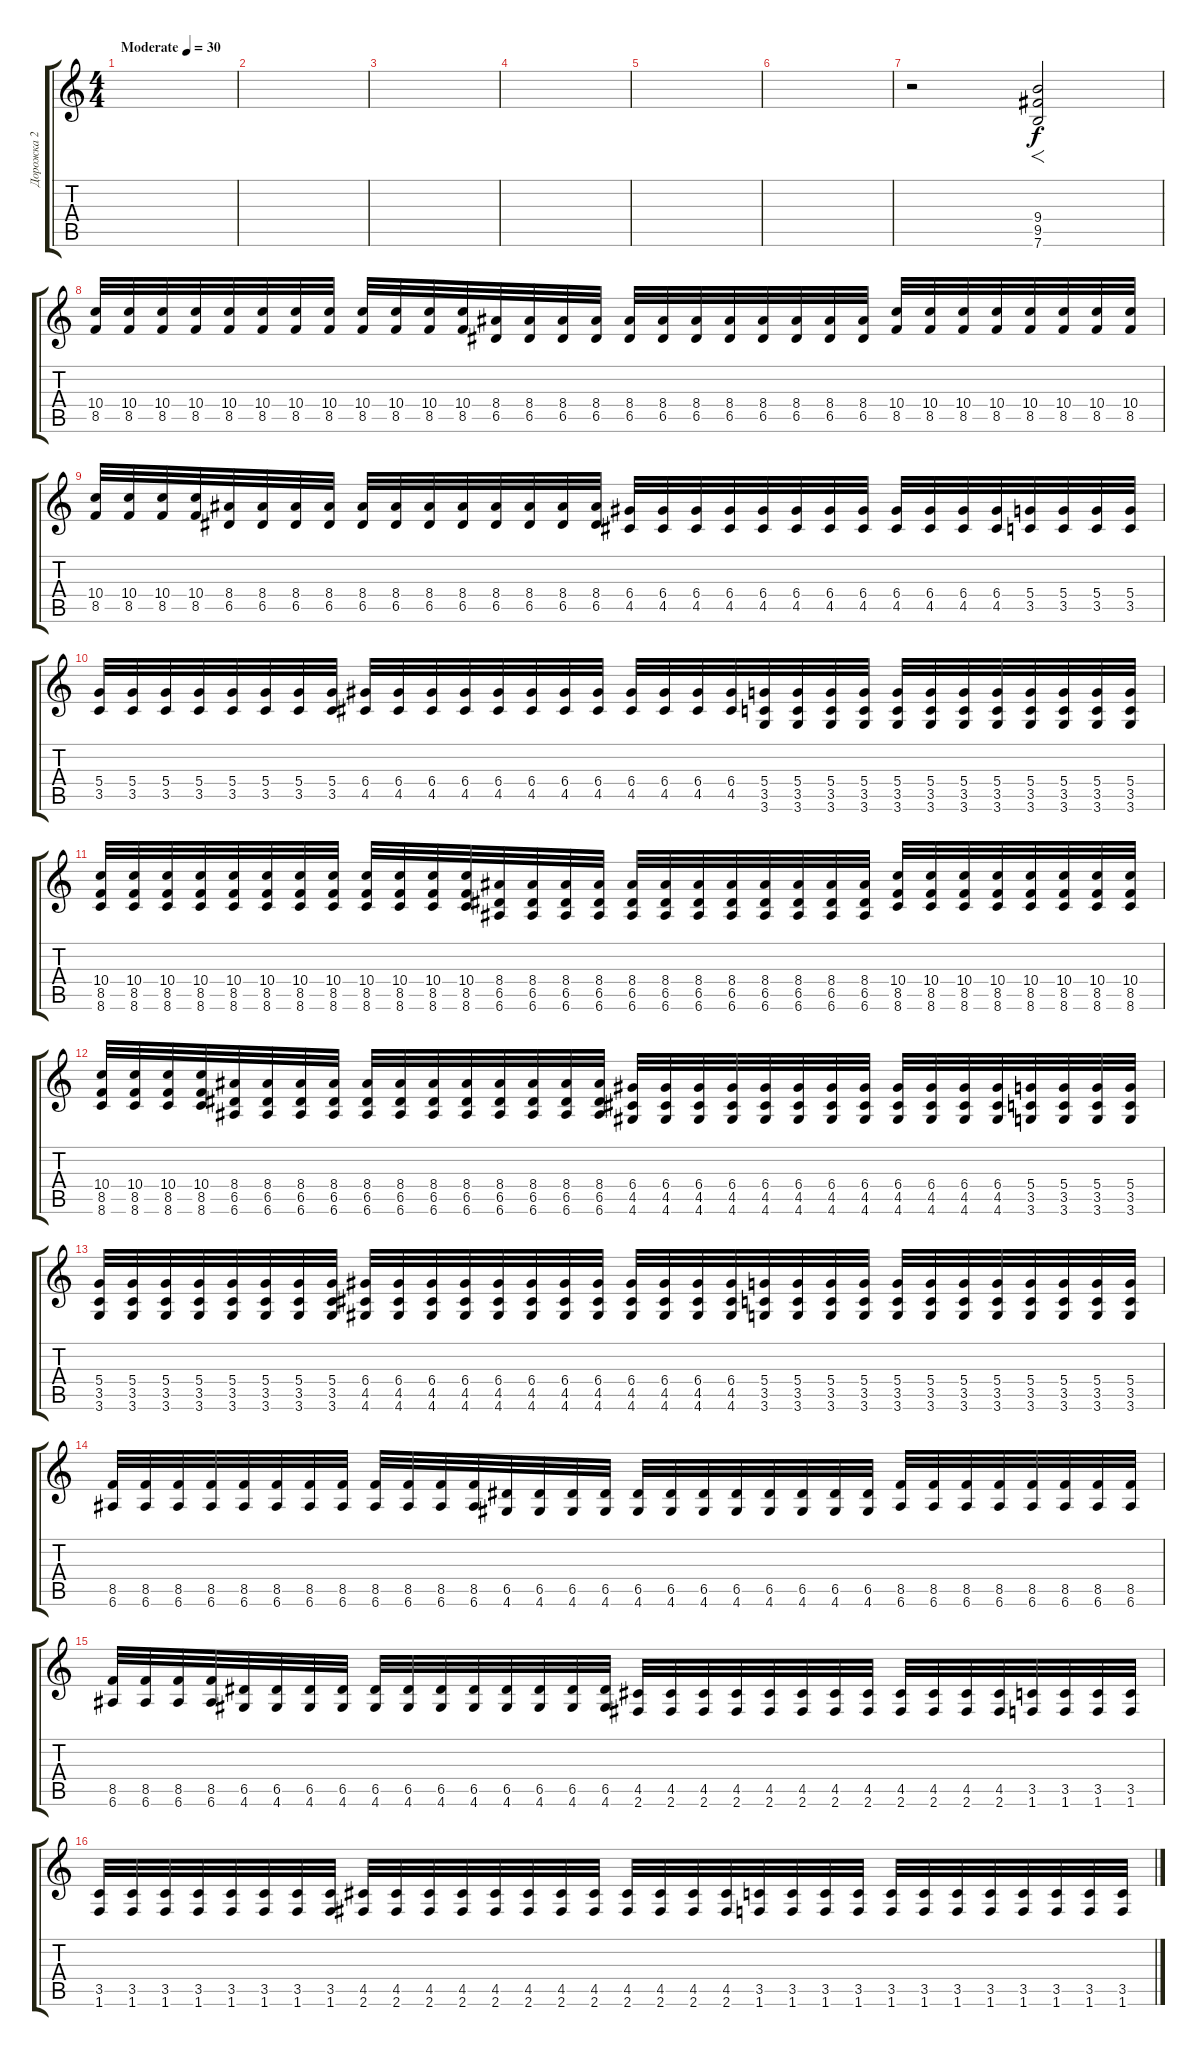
\track ("Дорожка 2" "Дорожка 2") {instrument distortionguitar}
\staff {score tabs}
\tuning (E4 B3 G3 D3 A2 E2) {hide}
\ts (4 4)
\tempo (30 "Moderate")
\clef g2
\ks c
|
|
|
|
|
|
r.2 (9.4 9.5 7.6).2{f} |
(10.4 8.5).32 (10.4 8.5).32 (10.4 8.5).32 (10.4 8.5).32 (10.4 8.5).32 (10.4 8.5).32 (10.4 8.5).32 (10.4 8.5).32 (10.4 8.5).32 (10.4 8.5).32 (10.4 8.5).32 (10.4 8.5).32 (8.4 6.5).32 (8.4 6.5).32 (8.4 6.5).32 (8.4 6.5).32 (8.4 6.5).32 (8.4 6.5).32 (8.4 6.5).32 (8.4 6.5).32 (8.4 6.5).32 (8.4 6.5).32 (8.4 6.5).32 (8.4 6.5).32 (10.4 8.5).32 (10.4 8.5).32 (10.4 8.5).32 (10.4 8.5).32 (10.4 8.5).32 (10.4 8.5).32 (10.4 8.5).32 (10.4 8.5).32 |
(10.4 8.5).32 (10.4 8.5).32 (10.4 8.5).32 (10.4 8.5).32 (8.4 6.5).32 (8.4 6.5).32 (8.4 6.5).32 (8.4 6.5).32 (8.4 6.5).32 (8.4 6.5).32 (8.4 6.5).32 (8.4 6.5).32 (8.4 6.5).32 (8.4 6.5).32 (8.4 6.5).32 (8.4 6.5).32 (6.4 4.5).32 (6.4 4.5).32 (6.4 4.5).32 (6.4 4.5).32 (6.4 4.5).32 (6.4 4.5).32 (6.4 4.5).32 (6.4 4.5).32 (6.4 4.5).32 (6.4 4.5).32 (6.4 4.5).32 (6.4 4.5).32 (5.4 3.5).32 (5.4 3.5).32 (5.4 3.5).32 (5.4 3.5).32 |
(5.4 3.5).32 (5.4 3.5).32 (5.4 3.5).32 (5.4 3.5).32 (5.4 3.5).32 (5.4 3.5).32 (5.4 3.5).32 (5.4 3.5).32 (6.4 4.5).32 (6.4 4.5).32 (6.4 4.5).32 (6.4 4.5).32 (6.4 4.5).32 (6.4 4.5).32 (6.4 4.5).32 (6.4 4.5).32 (6.4 4.5).32 (6.4 4.5).32 (6.4 4.5).32 (6.4 4.5).32 (5.4 3.5 3.6).32 (5.4 3.5 3.6).32 (5.4 3.5 3.6).32 (5.4 3.5 3.6).32 (5.4 3.5 3.6).32 (5.4 3.5 3.6).32 (5.4 3.5 3.6).32 (5.4 3.5 3.6).32 (5.4 3.5 3.6).32 (5.4 3.5 3.6).32 (5.4 3.5 3.6).32 (5.4 3.5 3.6).32 |
(10.4 8.5 8.6).32 (10.4 8.5 8.6).32 (10.4 8.5 8.6).32 (10.4 8.5 8.6).32 (10.4 8.5 8.6).32 (10.4 8.5 8.6).32 (10.4 8.5 8.6).32 (10.4 8.5 8.6).32 (10.4 8.5 8.6).32 (10.4 8.5 8.6).32 (10.4 8.5 8.6).32 (10.4 8.5 8.6).32 (8.4 6.5 6.6).32 (8.4 6.5 6.6).32 (8.4 6.5 6.6).32 (8.4 6.5 6.6).32 (8.4 6.5 6.6).32 (8.4 6.5 6.6).32 (8.4 6.5 6.6).32 (8.4 6.5 6.6).32 (8.4 6.5 6.6).32 (8.4 6.5 6.6).32 (8.4 6.5 6.6).32 (8.4 6.5 6.6).32 (10.4 8.5 8.6).32 (10.4 8.5 8.6).32 (10.4 8.5 8.6).32 (10.4 8.5 8.6).32 (10.4 8.5 8.6).32 (10.4 8.5 8.6).32 (10.4 8.5 8.6).32 (10.4 8.5 8.6).32 |
(10.4 8.5 8.6).32 (10.4 8.5 8.6).32 (10.4 8.5 8.6).32 (10.4 8.5 8.6).32 (8.4 6.5 6.6).32 (8.4 6.5 6.6).32 (8.4 6.5 6.6).32 (8.4 6.5 6.6).32 (8.4 6.5 6.6).32 (8.4 6.5 6.6).32 (8.4 6.5 6.6).32 (8.4 6.5 6.6).32 (8.4 6.5 6.6).32 (8.4 6.5 6.6).32 (8.4 6.5 6.6).32 (8.4 6.5 6.6).32 (6.4 4.5 4.6).32 (6.4 4.5 4.6).32 (6.4 4.5 4.6).32 (6.4 4.5 4.6).32 (6.4 4.5 4.6).32 (6.4 4.5 4.6).32 (6.4 4.5 4.6).32 (6.4 4.5 4.6).32 (6.4 4.5 4.6).32 (6.4 4.5 4.6).32 (6.4 4.5 4.6).32 (6.4 4.5 4.6).32 (5.4 3.5 3.6).32 (5.4 3.5 3.6).32 (5.4 3.5 3.6).32 (5.4 3.5 3.6).32 |
(5.4 3.5 3.6).32 (5.4 3.5 3.6).32 (5.4 3.5 3.6).32 (5.4 3.5 3.6).32 (5.4 3.5 3.6).32 (5.4 3.5 3.6).32 (5.4 3.5 3.6).32 (5.4 3.5 3.6).32 (6.4 4.5 4.6).32 (6.4 4.5 4.6).32 (6.4 4.5 4.6).32 (6.4 4.5 4.6).32 (6.4 4.5 4.6).32 (6.4 4.5 4.6).32 (6.4 4.5 4.6).32 (6.4 4.5 4.6).32 (6.4 4.5 4.6).32 (6.4 4.5 4.6).32 (6.4 4.5 4.6).32 (6.4 4.5 4.6).32 (5.4 3.5 3.6).32 (5.4 3.5 3.6).32 (5.4 3.5 3.6).32 (5.4 3.5 3.6).32 (5.4 3.5 3.6).32 (5.4 3.5 3.6).32 (5.4 3.5 3.6).32 (5.4 3.5 3.6).32 (5.4 3.5 3.6).32 (5.4 3.5 3.6).32 (5.4 3.5 3.6).32 (5.4 3.5 3.6).32 |
(8.5 6.6).32 (8.5 6.6).32 (8.5 6.6).32 (8.5 6.6).32 (8.5 6.6).32 (8.5 6.6).32 (8.5 6.6).32 (8.5 6.6).32 (8.5 6.6).32 (8.5 6.6).32 (8.5 6.6).32 (8.5 6.6).32 (6.5 4.6).32 (6.5 4.6).32 (6.5 4.6).32 (6.5 4.6).32 (6.5 4.6).32 (6.5 4.6).32 (6.5 4.6).32 (6.5 4.6).32 (6.5 4.6).32 (6.5 4.6).32 (6.5 4.6).32 (6.5 4.6).32 (8.5 6.6).32 (8.5 6.6).32 (8.5 6.6).32 (8.5 6.6).32 (8.5 6.6).32 (8.5 6.6).32 (8.5 6.6).32 (8.5 6.6).32 |
(8.5 6.6).32 (8.5 6.6).32 (8.5 6.6).32 (8.5 6.6).32 (6.5 4.6).32 (6.5 4.6).32 (6.5 4.6).32 (6.5 4.6).32 (6.5 4.6).32 (6.5 4.6).32 (6.5 4.6).32 (6.5 4.6).32 (6.5 4.6).32 (6.5 4.6).32 (6.5 4.6).32 (6.5 4.6).32 (4.5 2.6).32 (4.5 2.6).32 (4.5 2.6).32 (4.5 2.6).32 (4.5 2.6).32 (4.5 2.6).32 (4.5 2.6).32 (4.5 2.6).32 (4.5 2.6).32 (4.5 2.6).32 (4.5 2.6).32 (4.5 2.6).32 (3.5 1.6).32 (3.5 1.6).32 (3.5 1.6).32 (3.5 1.6).32 |
(3.5 1.6).32 (3.5 1.6).32 (3.5 1.6).32 (3.5 1.6).32 (3.5 1.6).32 (3.5 1.6).32 (3.5 1.6).32 (3.5 1.6).32 (4.5 2.6).32 (4.5 2.6).32 (4.5 2.6).32 (4.5 2.6).32 (4.5 2.6).32 (4.5 2.6).32 (4.5 2.6).32 (4.5 2.6).32 (4.5 2.6).32 (4.5 2.6).32 (4.5 2.6).32 (4.5 2.6).32 (3.5 1.6).32 (3.5 1.6).32 (3.5 1.6).32 (3.5 1.6).32 (3.5 1.6).32 (3.5 1.6).32 (3.5 1.6).32 (3.5 1.6).32 (3.5 1.6).32 (3.5 1.6).32 (3.5 1.6).32 (3.5 1.6).32
